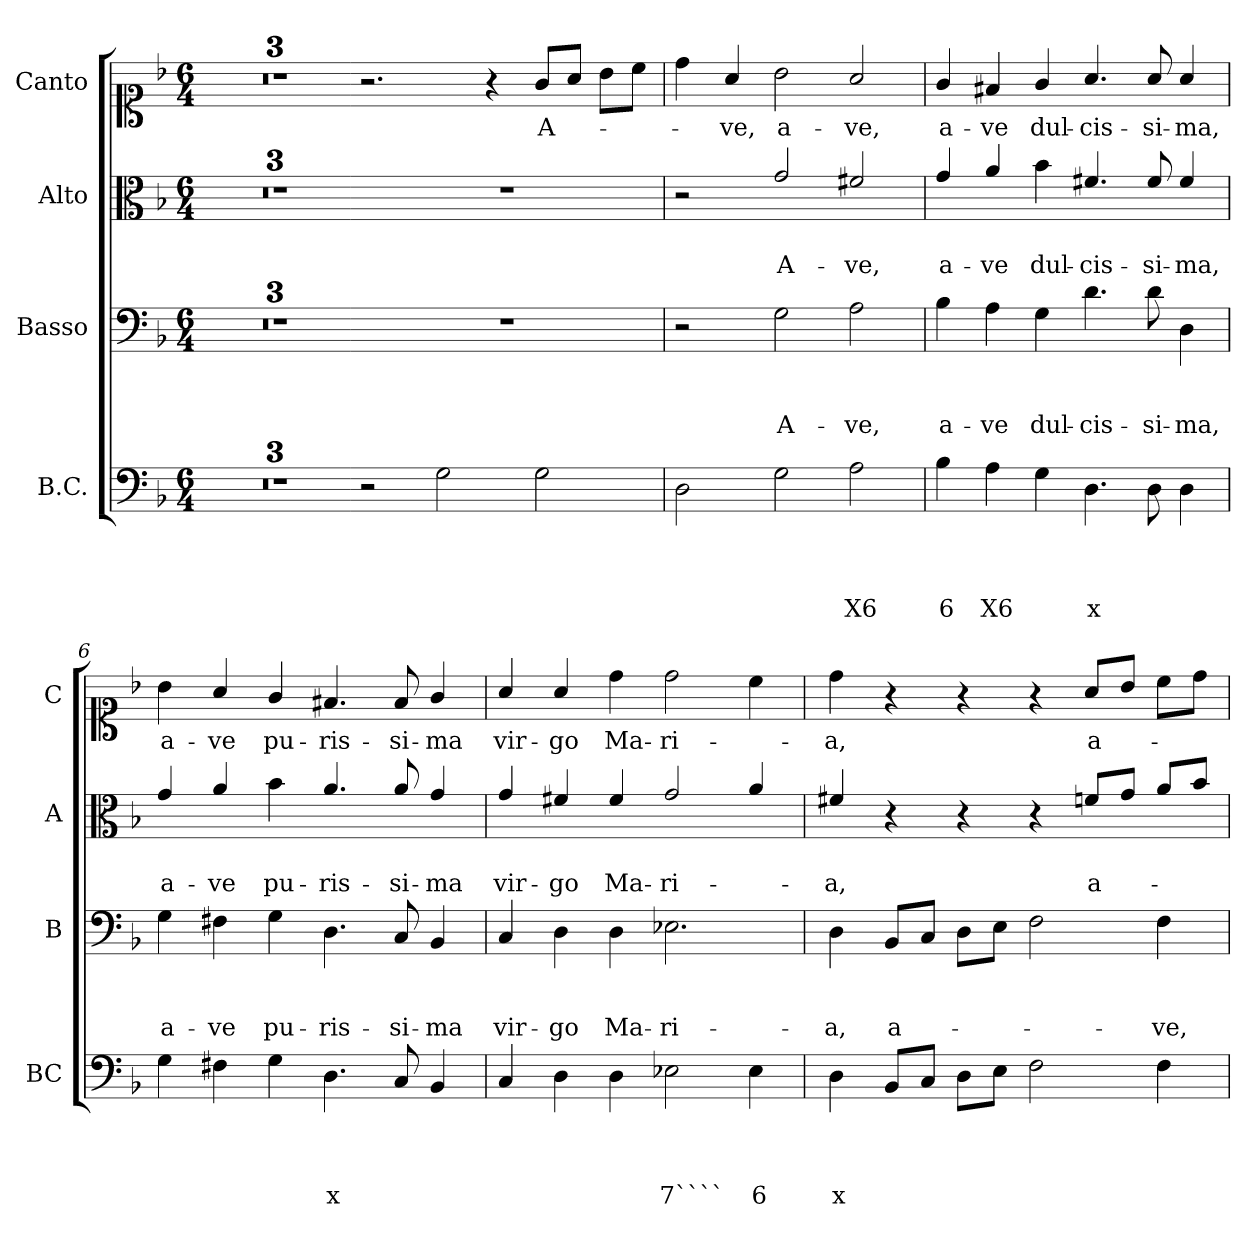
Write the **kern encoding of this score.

**kern	**text	**text	**text	**text	**kern	**text	**text	**text	**kern	**text	**text	**kern	**text
*part4	*part4	*part4	*part4	*part4	*part3	*part3	*part3	*part3	*part2	*part2	*part2	*part1	*part1
*staff4	*staff4	*staff4	*staff4	*staff4	*staff3	*staff3	*staff3	*staff3	*staff2	*staff2	*staff2	*staff1	*staff1
*I"B.C.	*	*	*	*	*I"Basso	*	*	*	*I"Alto	*	*	*I"Canto	*
*I'BC	*	*	*	*	*I'B	*	*	*	*I'A	*	*	*I'C	*
*clefF4	*	*	*	*	*clefF4	*	*	*	*clefC3	*	*	*clefC1	*
*k[b-]	*	*	*	*	*k[b-]	*	*	*	*k[b-]	*	*	*k[b-]	*
*F:	*	*	*	*	*F:	*	*	*	*F:	*	*	*F:	*
*M6/4	*	*	*	*	*M6/4	*	*	*	*M6/4	*	*	*M6/4	*
=1	=1	=1	=1	=1	=1	=1	=1	=1	=1	=1	=1	=1	=1
1.ryy	.	.	.	.	1.ryy	.	.	.	1.ryy	.	.	1.ryy	.
=2	=2	=2	=2	=2	=2	=2	=2	=2	=2	=2	=2	=2	=2
1.r	.	.	.	.	1.r	.	.	.	1.r	.	.	1.r	.
=3	=3	=3	=3	=3	=3	=3	=3	=3	=3	=3	=3	=3	=3
*	*	*	*	*	*	*	*	*	*clefG2	*	*	*clefG2	*
1.ryy	.	.	.	.	1.ryy	.	.	.	1.ryy	.	.	1.ryy	.
=3X1-	=3X1-	=3X1-	=3X1-	=3X1-	=3X1-	=3X1-	=3X1-	=3X1-	=3X1-	=3X1-	=3X1-	=3X1-	=3X1-
2r	.	.	.	.	1.r	.	.	.	1.r	.	.	2.r	.
2G\	.	.	.	.	.	.	.	.	.	.	.	.	.
.	.	.	.	.	.	.	.	.	.	.	.	4r	.
!	!	!	!	!	!	!	!	!	!	!	!	!	!LO:LY:b
2G\	.	.	.	.	.	.	.	.	.	.	.	8g/L	A-
.	.	.	.	.	.	.	.	.	.	.	.	8a/J	.
.	.	.	.	.	.	.	.	.	.	.	.	8b-\L	.
.	.	.	.	.	.	.	.	.	.	.	.	8cc\J	.
=4	=4	=4	=4	=4	=4	=4	=4	=4	=4	=4	=4	=4	=4
2D\	.	.	.	.	2r	.	.	.	2r	.	.	4dd\	.
!	!	!	!	!	!	!	!	!	!	!	!	!	!LO:LY:b
.	.	.	.	.	.	.	.	.	.	.	.	4a/	-ve,
!	!	!	!	!	!	!	!	!LO:LY:b	!	!	!LO:LY:b	!	!LO:LY:b
2G\	.	.	.	.	2G\	.	.	A-	2g/	.	A-	2b-\	a-
!	!	!	!	!LO:LY:b	!	!	!	!LO:LY:b	!	!	!LO:LY:b	!	!LO:LY:b
2A\	.	.	.	X6	2A\	.	.	-ve,	2f#X/	.	-ve,	2a/	-ve,
=5	=5	=5	=5	=5	=5	=5	=5	=5	=5	=5	=5	=5	=5
!	!	!	!	!LO:LY:b	!	!	!	!LO:LY:b	!	!	!LO:LY:b	!	!LO:LY:b
4B-\	.	.	.	6	4B-\	.	.	a-	4g/	.	a-	4g/	a-
!	!	!	!	!LO:LY:b	!	!	!	!LO:LY:b	!	!	!LO:LY:b	!	!LO:LY:b
4A\	.	.	.	X6	4A\	.	.	-ve	4a/	.	-ve	4f#X/	-ve
!	!	!	!	!	!	!	!	!LO:LY:b	!	!	!LO:LY:b	!	!LO:LY:b
4G\	.	.	.	.	4G\	.	.	dul-	4b-\	.	dul-	4g/	dul-
!	!	!	!	!LO:LY:b	!	!	!	!LO:LY:b	!	!	!LO:LY:b	!	!LO:LY:b
4.D\	.	.	.	x	4.d\	.	.	-cis-	4.f#X/	.	-cis-	4.a/	-cis-
!	!	!	!	!	!	!	!	!LO:LY:b	!	!	!LO:LY:b	!	!LO:LY:b
8D\	.	.	.	.	8d\	.	.	-si-	8f#/	.	-si-	8a/	-si-
!	!	!	!	!	!	!	!	!LO:LY:b	!	!	!LO:LY:b	!	!LO:LY:b
4D\	.	.	.	.	4D\	.	.	-ma,	4f#/	.	-ma,	4a/	-ma,
!!LO:LB:g=z
=6	=6	=6	=6	=6	=6	=6	=6	=6	=6	=6	=6	=6	=6
!	!	!	!	!	!	!	!	!LO:LY:b	!	!	!LO:LY:b	!	!LO:LY:b
4G\	.	.	.	.	4G\	.	.	a-	4g/	.	a-	4b-\	a-
!	!	!	!	!	!	!	!	!LO:LY:b	!	!	!LO:LY:b	!	!LO:LY:b
4F#X\	.	.	.	.	4F#X\	.	.	-ve	4a/	.	-ve	4a/	-ve
!	!	!	!	!	!	!	!	!LO:LY:b	!	!	!LO:LY:b	!	!LO:LY:b
4G\	.	.	.	.	4G\	.	.	pu-	4b-\	.	pu-	4g/	pu-
!	!	!	!	!LO:LY:b	!	!	!	!LO:LY:b	!	!	!LO:LY:b	!	!LO:LY:b
4.D\	.	.	.	x	4.D\	.	.	-ris-	4.a/	.	-ris-	4.f#X/	-ris-
!	!	!	!	!	!	!	!	!LO:LY:b	!	!	!LO:LY:b	!	!LO:LY:b
8C/	.	.	.	.	8C/	.	.	-si-	8a/	.	-si-	8f#/	-si-
!	!	!	!	!	!	!	!	!LO:LY:b	!	!	!LO:LY:b	!	!LO:LY:b
4BB-/	.	.	.	.	4BB-/	.	.	-ma	4g/	.	-ma	4g/	-ma
=7	=7	=7	=7	=7	=7	=7	=7	=7	=7	=7	=7	=7	=7
!	!	!	!	!	!	!	!	!LO:LY:b	!	!	!LO:LY:b	!	!LO:LY:b
4C/	.	.	.	.	4C/	.	.	vir-	4g/	.	vir-	4a/	vir-
!	!	!	!	!	!	!	!	!LO:LY:b	!	!	!LO:LY:b	!	!LO:LY:b
4D\	.	.	.	.	4D\	.	.	-go	4f#X/	.	-go	4a/	-go
!	!	!	!	!	!	!	!	!LO:LY:b	!	!	!LO:LY:b	!	!LO:LY:b
4D\	.	.	.	.	4D\	.	.	Ma-	4f#/	.	Ma-	4dd\	Ma-
!	!	!	!	!LO:LY:b	!	!	!	!LO:LY:b	!	!	!LO:LY:b	!	!LO:LY:b
2E-X\	.	.	.	7````	2.E-X\	.	.	-ri-	2g/	.	-ri-	2dd\	-ri-
!	!	!	!	!LO:LY:b	!	!	!	!	!	!	!	!	!
4E-\	.	.	.	6	.	.	.	.	4a/	.	.	4cc\	.
=8	=8	=8	=8	=8	=8	=8	=8	=8	=8	=8	=8	=8	=8
!	!	!	!	!LO:LY:b	!	!	!	!LO:LY:b	!	!	!LO:LY:b	!	!LO:LY:b
4D\	.	.	.	x	4D\	.	.	-a,	4f#X/	.	-a,	4dd\	-a,
!	!	!	!	!	!	!	!	!LO:LY:b	!	!	!	!	!
8BB-/L	.	.	.	.	8BB-/L	.	.	a-	4r	.	.	4r	.
8C/J	.	.	.	.	8C/J	.	.	.	.	.	.	.	.
8D\L	.	.	.	.	8D\L	.	.	.	4r	.	.	4r	.
8E\J	.	.	.	.	8E\J	.	.	.	.	.	.	.	.
2F\	.	.	.	.	2F\	.	.	.	4r	.	.	4r	.
!	!	!	!	!	!	!	!	!	!	!	!LO:LY:b	!	!LO:LY:b
.	.	.	.	.	.	.	.	.	8fn/L	.	a-	8a/L	a-
.	.	.	.	.	.	.	.	.	8g/J	.	.	8b-/J	.
!	!	!	!	!	!	!	!	!LO:LY:b	!	!	!	!	!
4F\	.	.	.	.	4F\	.	.	-ve,	8a/L	.	.	8cc\L	.
.	.	.	.	.	.	.	.	.	8b-/J	.	.	8dd\J	.
=	=	=	=	=	=	=	=	=	=	=	=	=	=
*-	*-	*-	*-	*-	*-	*-	*-	*-	*-	*-	*-	*-	*-
